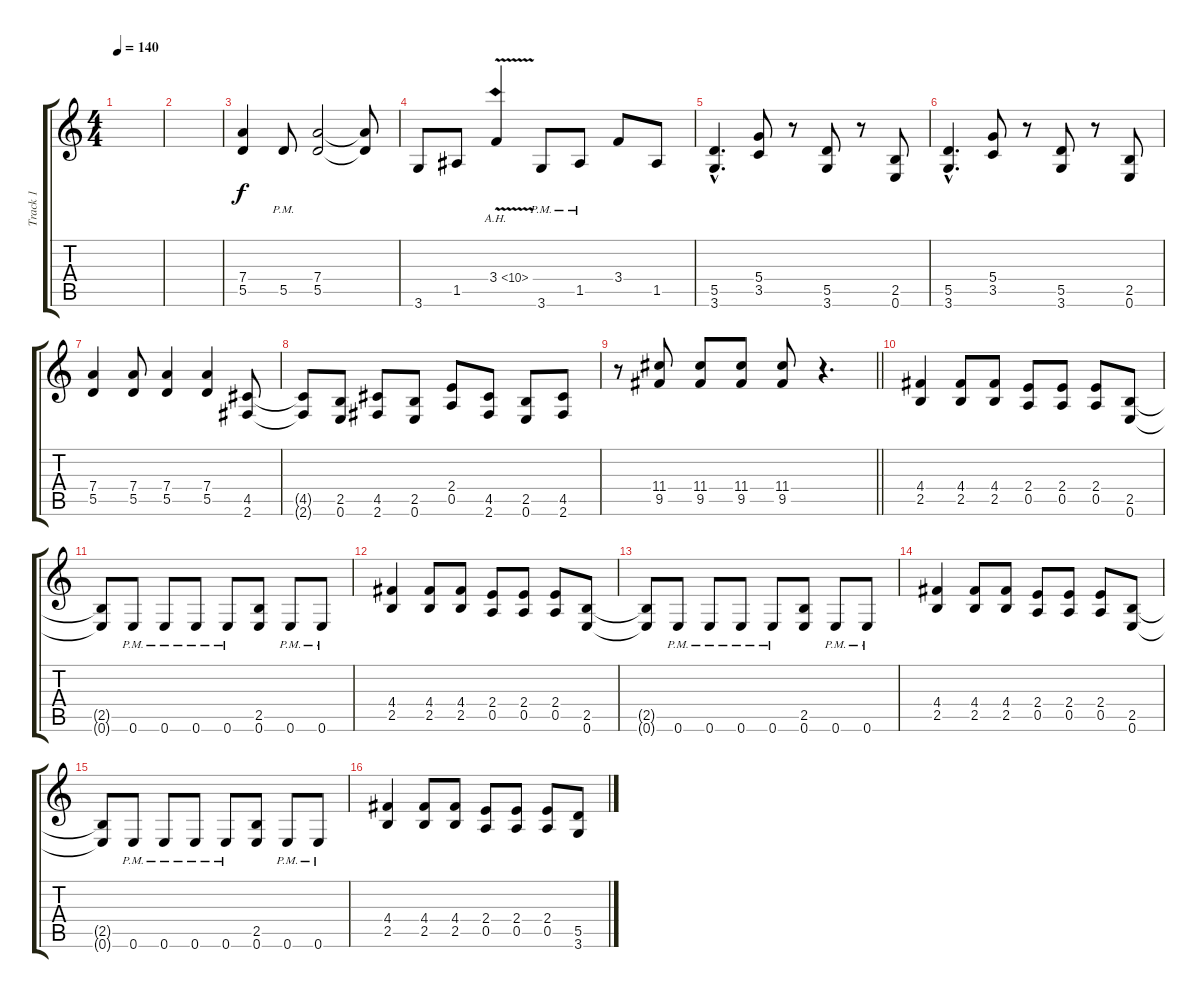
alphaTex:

\track ("Track 1" "Track 1") {instrument distortionguitar}
\staff {score tabs}
\tuning (E4 B3 G3 D3 A2 E2) {hide}
\ts (4 4)
\tempo 140
\clef g2
\ks c
|
|
(7.4 5.5).4 5.5{pm}.8 (7.4 5.5).2 (7.4{t} 5.5{t}).8 |
3.6.8 1.5.8 3.4{ah 7 v}.4 3.6{pm}.8 1.5{pm}.8 3.4.8 1.5.8 |
(5.5{hac} 3.6{hac}).4{d} (5.4 3.5).8 r.8 (5.5 3.6).8 r.8 (2.5 0.6).8 |
(5.5{hac} 3.6{hac}).4{d} (5.4 3.5).8 r.8 (5.5 3.6).8 r.8 (2.5 0.6).8 |
(7.4 5.5).4 (7.4 5.5).8 (7.4 5.5).4 (7.4 5.5).4 (4.5 2.6).8 |
(4.5{t} 2.6{t}).8 (2.5 0.6).8 (4.5 2.6).8 (2.5 0.6).8 (2.4 0.5).8 (4.5 2.6).8 (2.5 0.6).8 (4.5 2.6).8 |
\barLineRight lightlight
r.8 (11.4 9.5).8 (11.4 9.5).8 (11.4 9.5).8 (11.4 9.5).8 r.4{d} |
(4.4 2.5).4 (4.4 2.5).8 (4.4 2.5).8 (2.4 0.5).8 (2.4 0.5).8 (2.4 0.5).8 (2.5 0.6).8 |
(2.5{t} 0.6{t}).8 0.6{pm}.8 0.6{pm}.8 0.6{pm}.8 0.6{pm}.8 (2.5 0.6).8 0.6{pm}.8 0.6{pm}.8 |
(4.4 2.5).4 (4.4 2.5).8 (4.4 2.5).8 (2.4 0.5).8 (2.4 0.5).8 (2.4 0.5).8 (2.5 0.6).8 |
(2.5{t} 0.6{t}).8 0.6{pm}.8 0.6{pm}.8 0.6{pm}.8 0.6{pm}.8 (2.5 0.6).8 0.6{pm}.8 0.6{pm}.8 |
(4.4 2.5).4 (4.4 2.5).8 (4.4 2.5).8 (2.4 0.5).8 (2.4 0.5).8 (2.4 0.5).8 (2.5 0.6).8 |
(2.5{t} 0.6{t}).8 0.6{pm}.8 0.6{pm}.8 0.6{pm}.8 0.6{pm}.8 (2.5 0.6).8 0.6{pm}.8 0.6{pm}.8 |
(4.4 2.5).4 (4.4 2.5).8 (4.4 2.5).8 (2.4 0.5).8 (2.4 0.5).8 (2.4 0.5).8 (5.5 3.6).8
